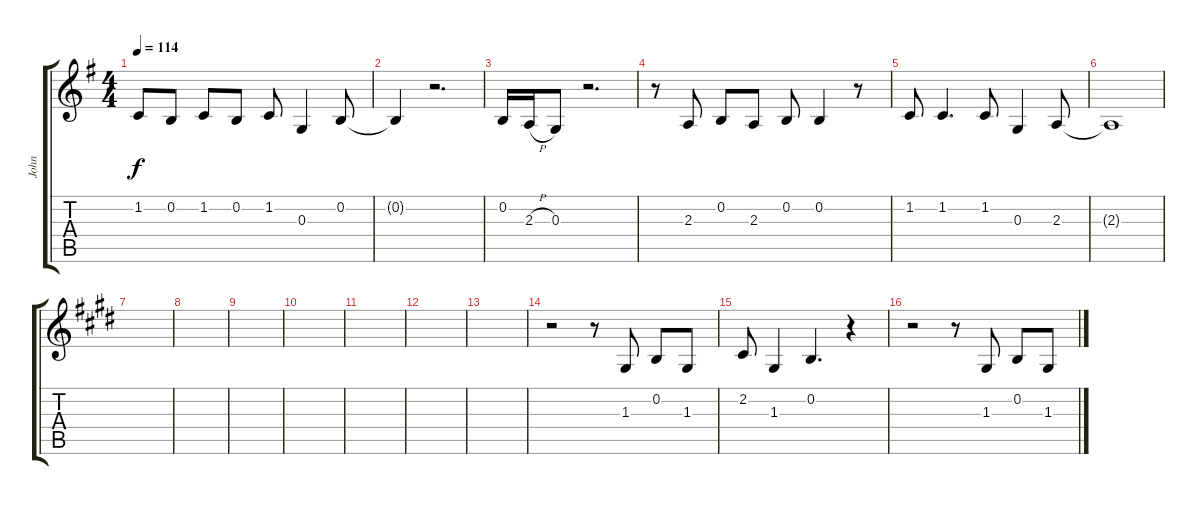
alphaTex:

\track ("John" "John") {instrument englishhorn}
\staff {score tabs}
\tuning (E4 B3 G3 D3 A2 E2) {hide}
\ts (4 4)
\tempo 114
\clef g2
\ks g
1.2.8{dy f} 0.2.8 1.2.8 0.2.8 1.2.8 0.3.4 0.2.8 |
0.2{t}.4 r.2{d} |
0.2.16 2.3{h}.16 0.3.8 r.2{d} |
r.8 2.3.8 0.2.8 2.3.8 0.2.8 0.2.4 r.8 |
1.2.8 1.2.4{d} 1.2.8 0.3.4 2.3.8 |
2.3{t}.1 |
\ks e
|
|
|
|
|
|
|
r.2 r.8 1.3.8 0.2.8 1.3.8 |
2.2.8 1.3.4 0.2.4{d} r.4 |
r.2 r.8 1.3.8 0.2.8 1.3.8
